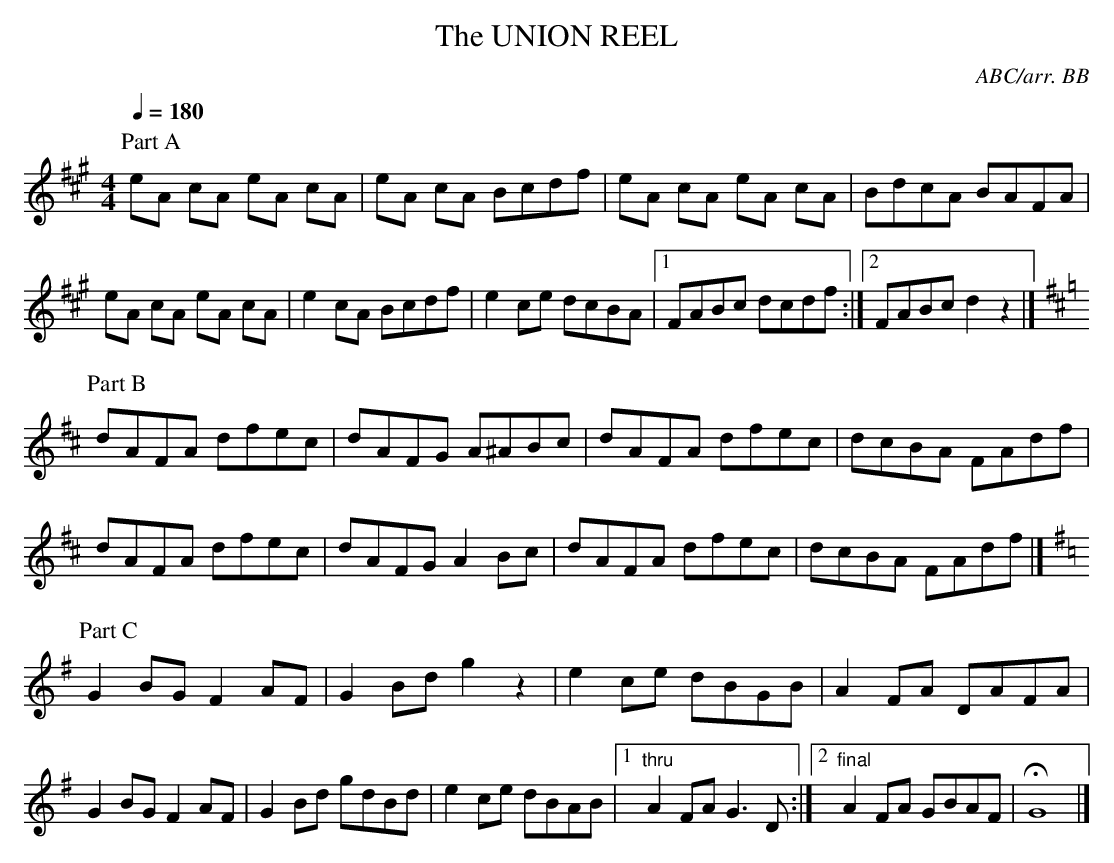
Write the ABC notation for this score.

X:1
T:UNION REEL, The
C:ABC/arr. BB
Q:1/4=180
M:4/4
L:1/8
K:A % simplified setting
P:Part A
eA cA eA cA|eA cA Bcdf|eA cA eA cA|BdcA BAFA|
eA cA eA cA|e2cA Bcdf|e2ce dcBA|1 FABc dcdf :|\
[2 FABc d2 z2|]
P:Part B
K:D
dAFA dfec|dAFG A^ABc|dAFA dfec|dcBA FAdf|
dAFA dfec|dAFG A2Bc|dAFA dfec|dcBA FAdf|]
P:Part C
K:G
G2 BGF2 AF|G2 Bd g2 z2|e2ce dBGB|A2FA DAFA|
G2 BGF2 AF|G2 Bd gdBd|e2ce dBAB|1 "thru"A2FA G3D :|\
[2 "final"A2FA GBAF|HG8|]
